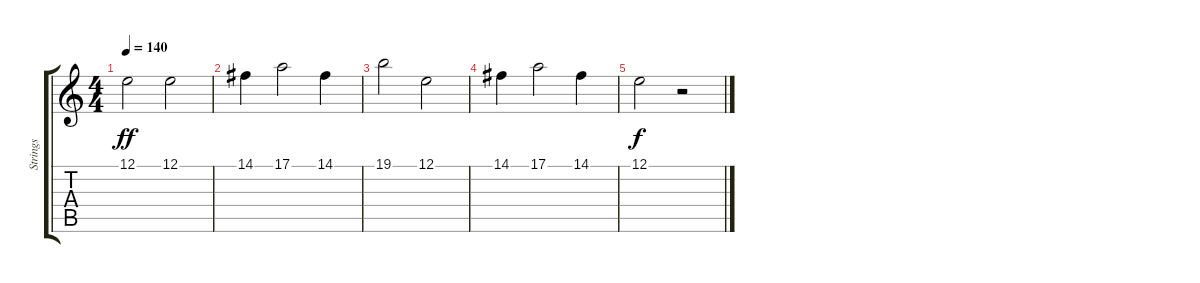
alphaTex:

\track ("Strings" "Strings") {instrument tremolostrings}
\staff {score tabs}
\tuning (E4 B3 G3 D3 A2 E2) {hide}
\ts (4 4)
\tempo 140
\clef g2
\ks c
12.1.2{dy ff} 12.1.2 |
14.1.4 17.1.2 14.1.4 |
19.1.2 12.1.2 |
14.1.4 17.1.2 14.1.4 |
12.1.2{dy f} r.2
